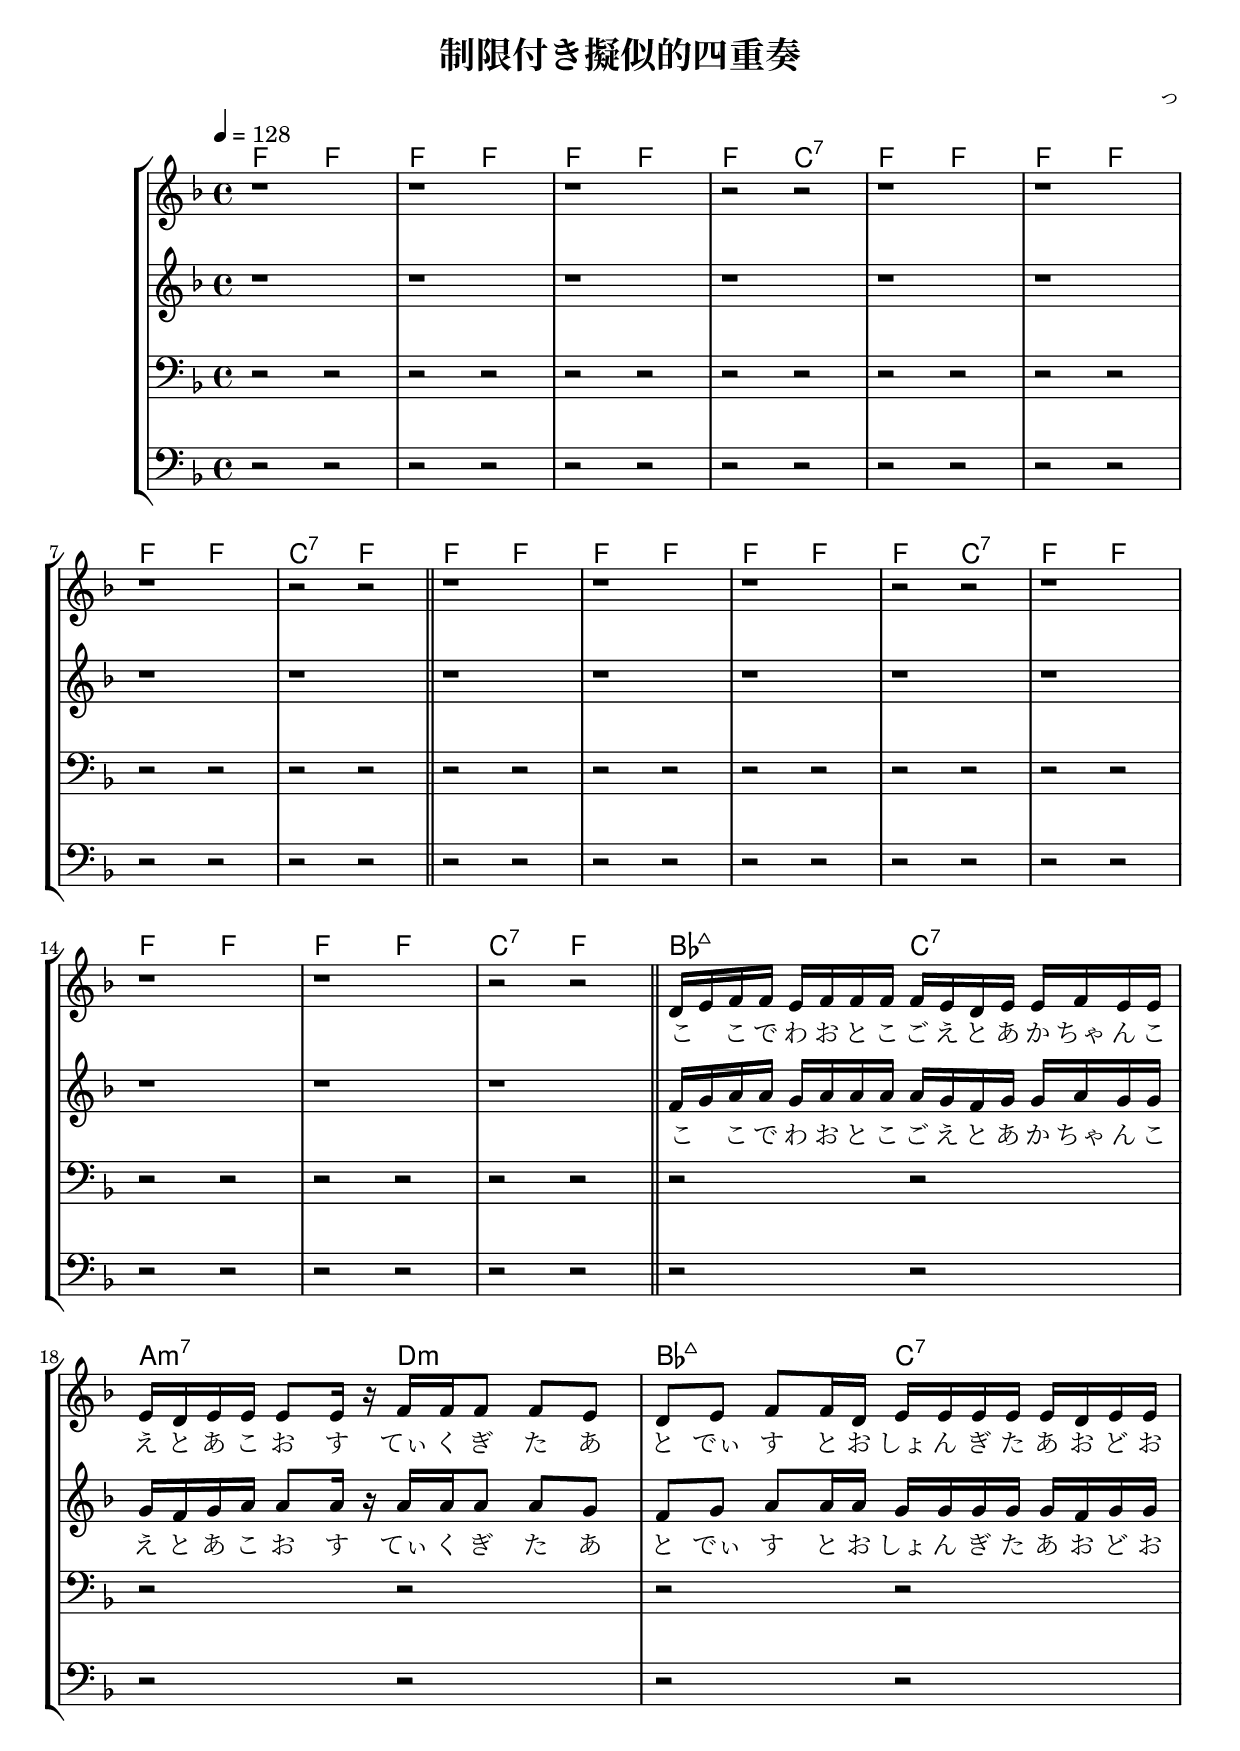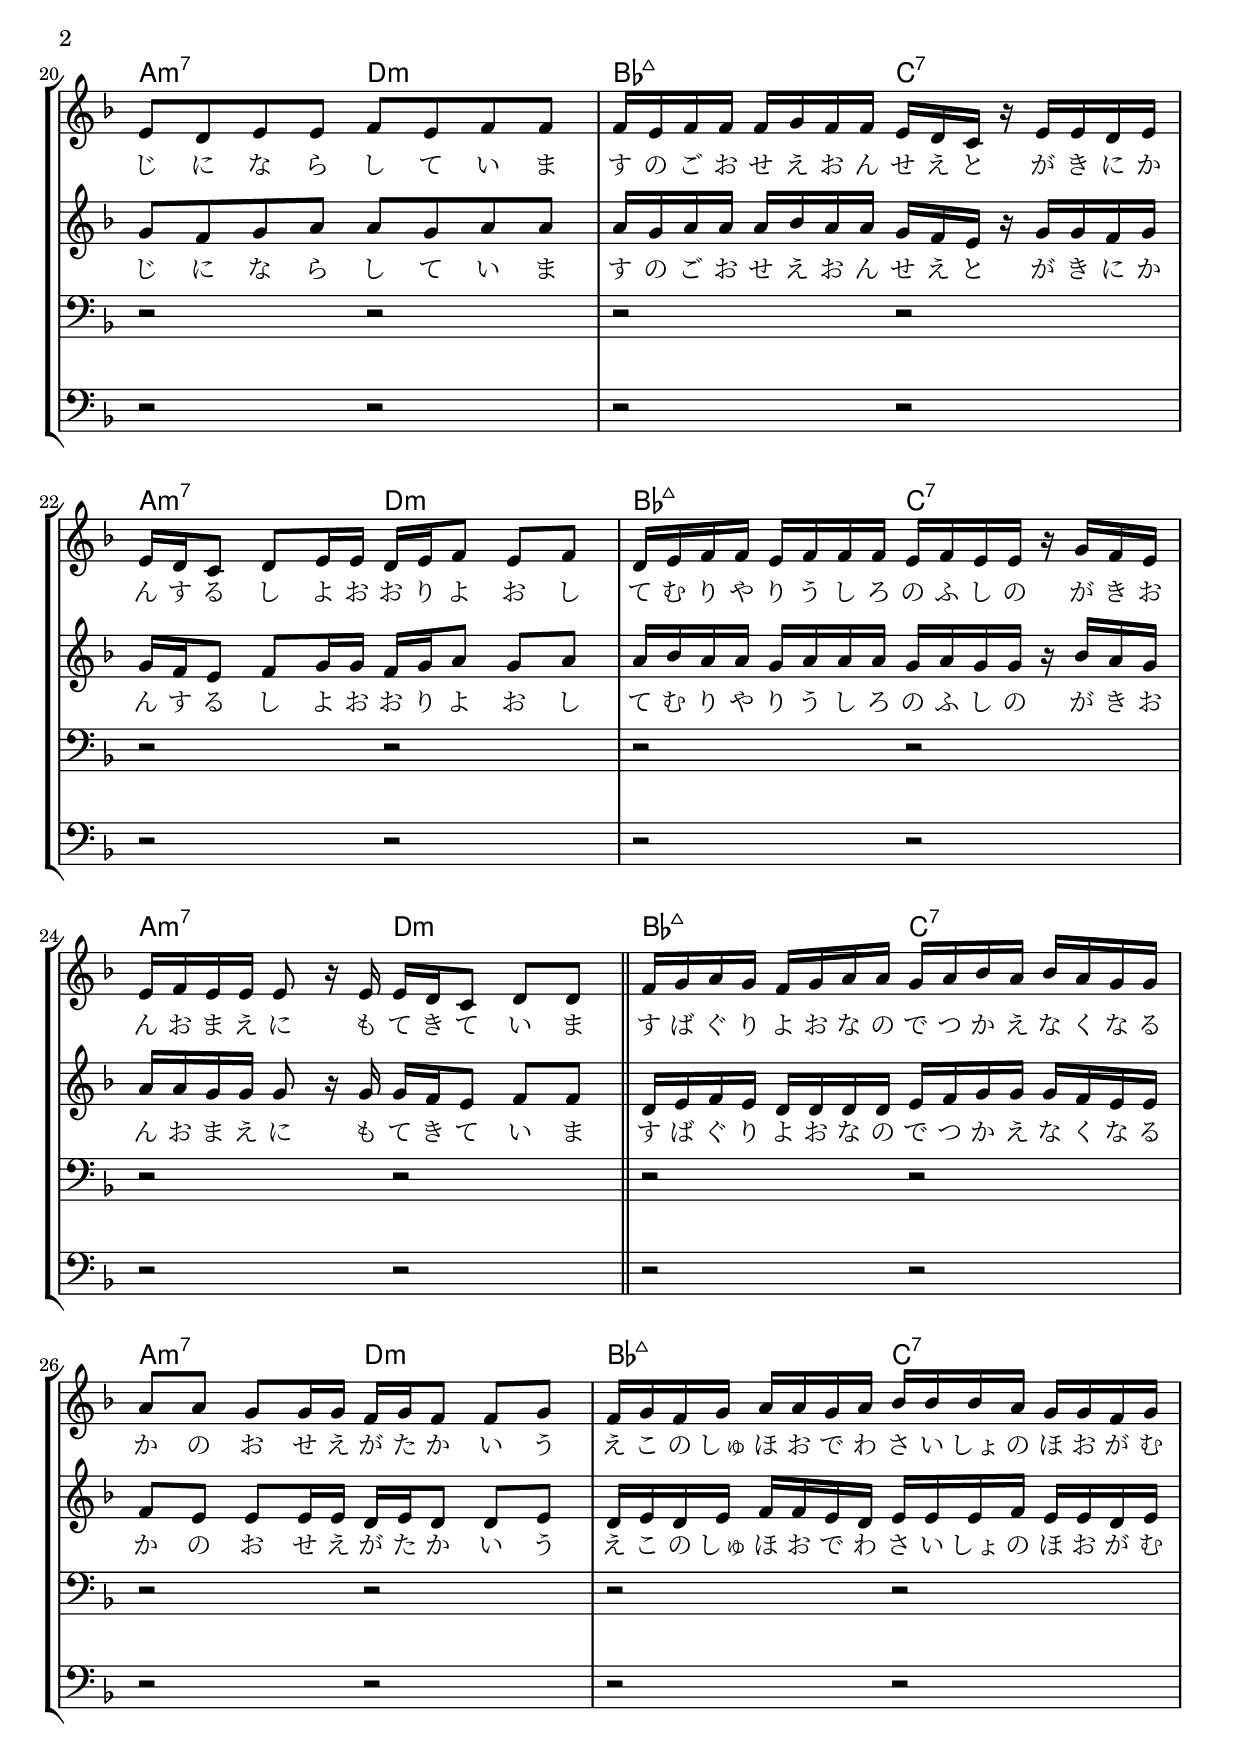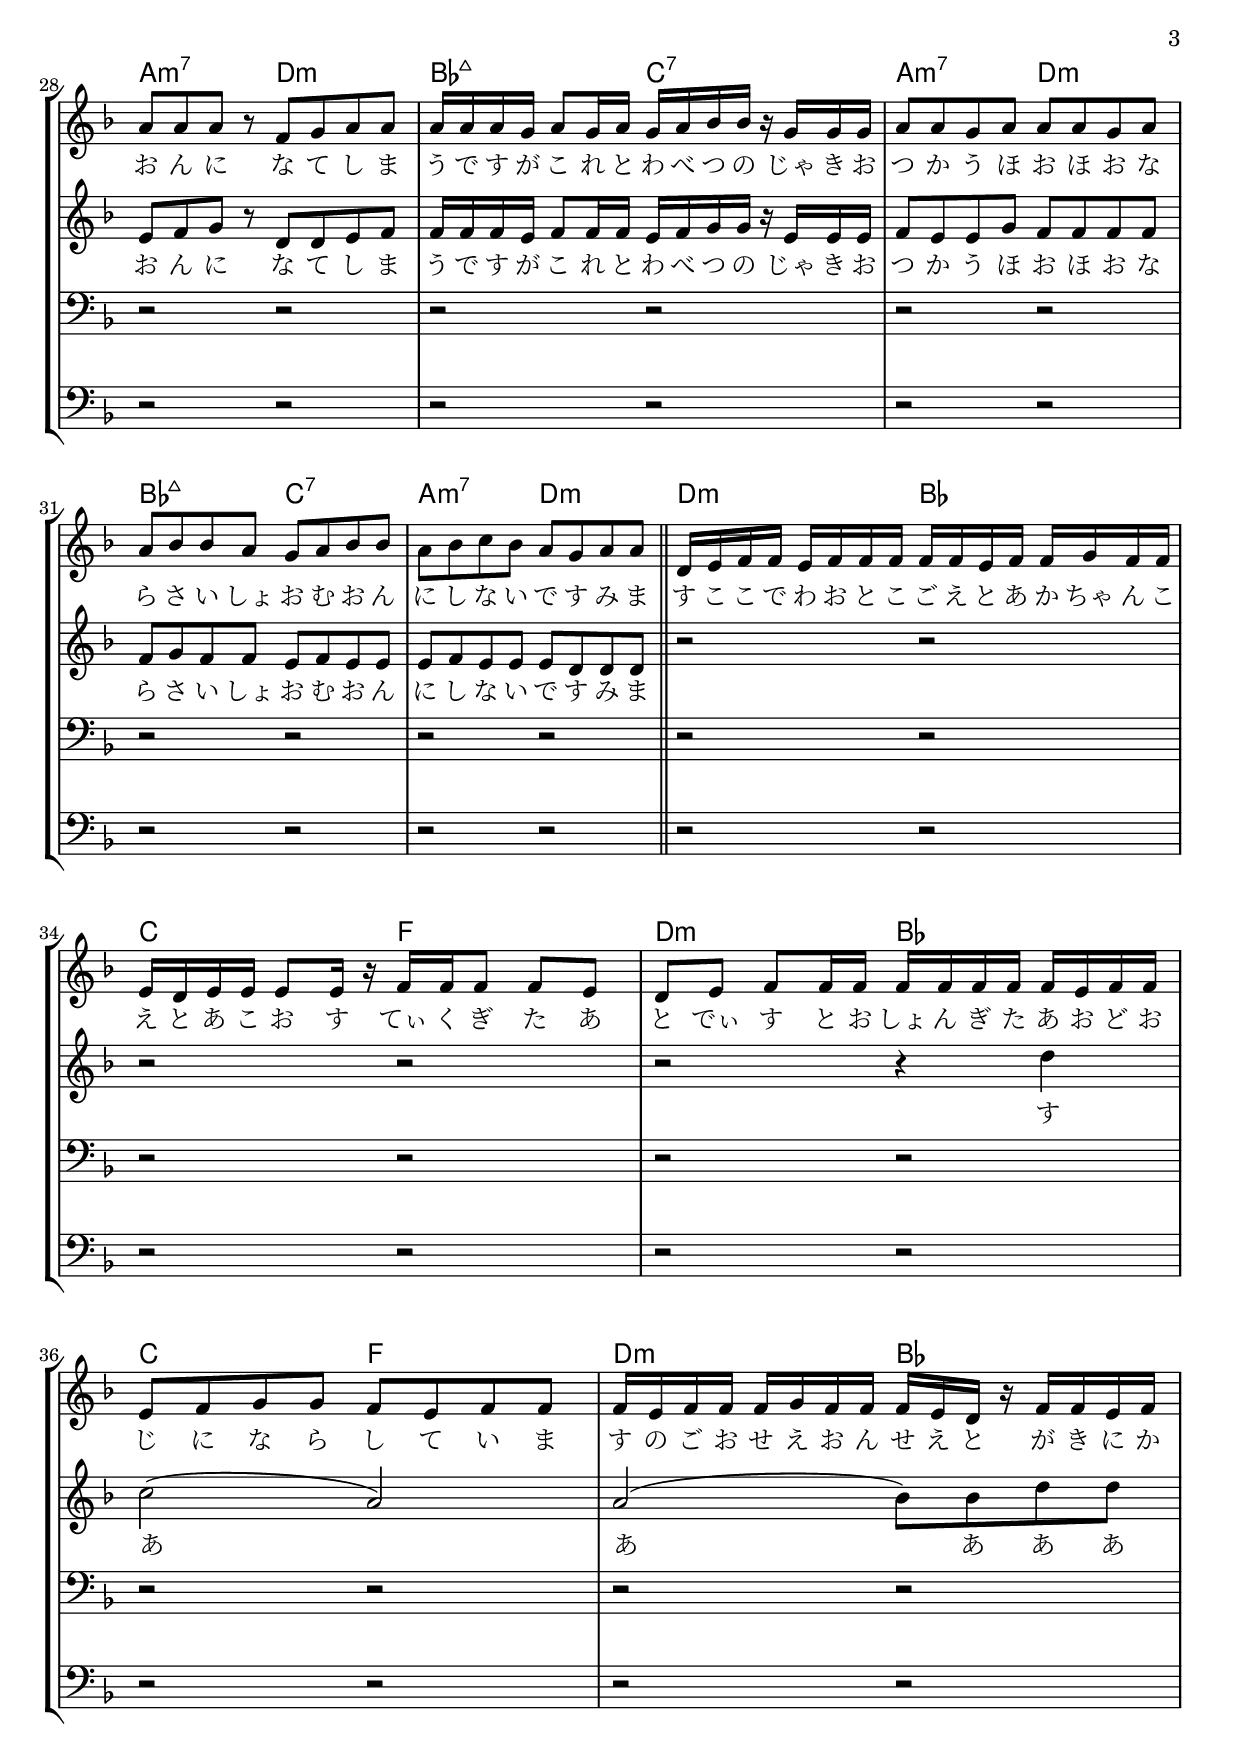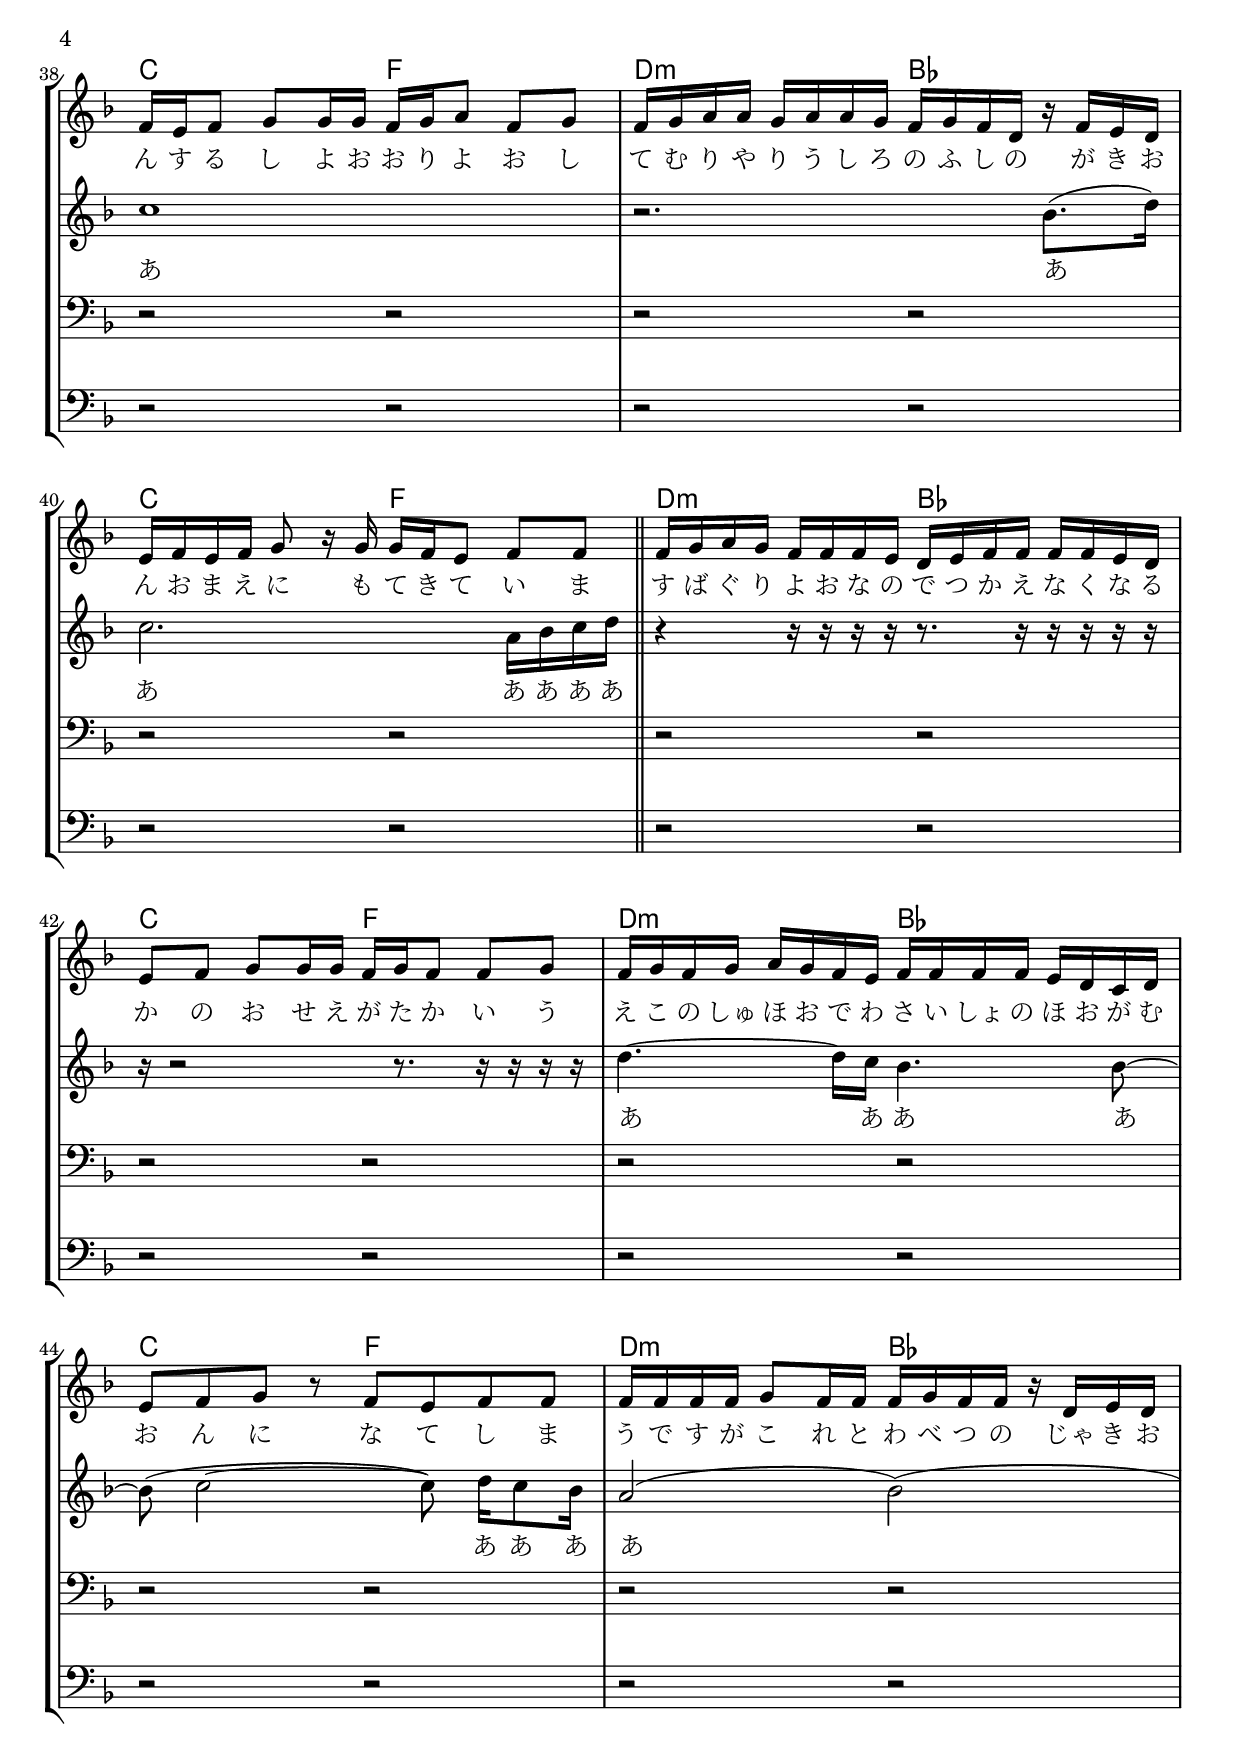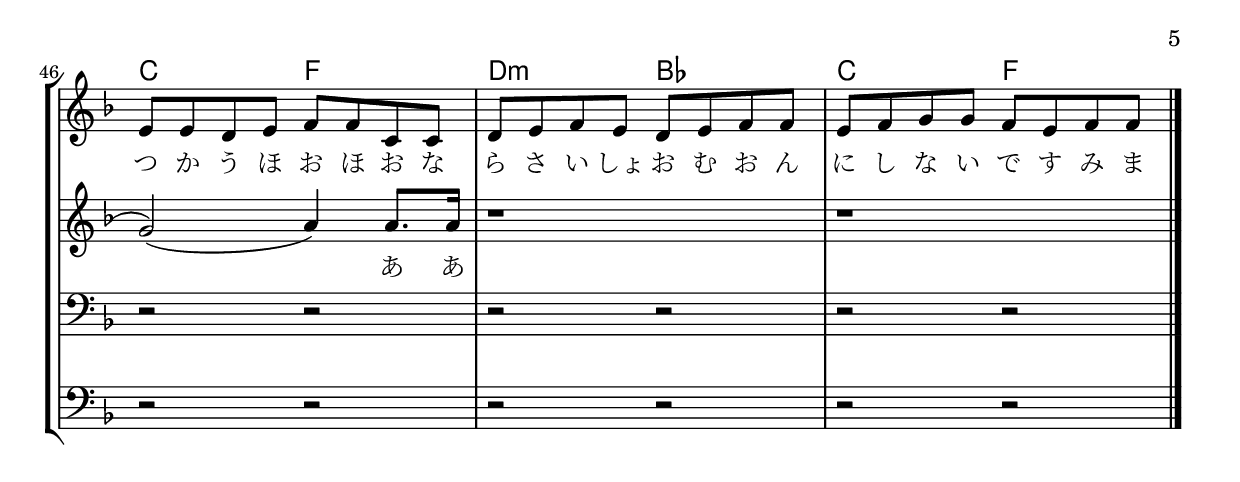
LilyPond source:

\version "2.12.1"

\header {
	title = \markup {制限付き擬似的四重奏}
	composer = \markup \center-column {っ}
}

harmony = \chordmode {
	f2 f f f f f f c:7 f f f f f f c:7 f 

	f f f f f f f c:7 f f f f f f c:7 f 

	bes:maj7 c:7 a:min7 d:m bes:maj7 c:7 a:min7 d:m bes:maj7 c:7 a:min7 d:m bes:maj7 c:7 a:min7 d:m 

	bes:maj7 c:7 a:min7 d:m bes:maj7 c:7 a:min7 d:m bes:maj7 c:7 a:min7 d:m bes:maj7 c:7 a:min7 d:m 

	d:m bes c f d:m bes c f d:m bes c f d:m bes c f 

	d:m bes c f d:m bes c f d:m bes c f d:m bes c f 
}

melody = {
	\set Staff.midiInstrument = #"fss0.35"
		\key f \major
	\tempo 4 = 128
r1~ 
	r1 
	 r1~ 
	r2  r2 
	r1~ 
	r1 
	 r1 
	r2  r2
	\set Staff.midiInstrument = #"fss0.35"
	r1~ 
	r1 
	 r1~ 
	r2  r2 
	r1~ 
	r1 
	 r1 
	r2  r2
	\set Staff.midiInstrument = #"mmi0.42"
	d'16  e'16  f'16  f'16  e'16  f'16  f'16  f'16  f'16  e'16  d'16  e'16  e'16  f'16  e'16  e'16 
	e'16  d'16  e'16  e'16  e'8  e'16  r16  f'16  f'16  f'8  f'8  e'8 
	d'8  e'8  f'8  f'16  d'16  e'16  e'16  e'16  e'16  e'16  d'16  e'16  e'16 
	e'8  d'8  e'8  e'8  f'8  e'8  f'8  f'8 
	f'16  e'16  f'16  f'16  f'16  g'16  f'16  f'16  e'16  d'16  c'16  r16  e'16  e'16  d'16  e'16 
	e'16  d'16  c'8  d'8  e'16  e'16  d'16  e'16  f'8  e'8  f'8 
	d'16  e'16  f'16  f'16  e'16  f'16  f'16  f'16  e'16  f'16  e'16  e'16  r16  g'16  f'16  e'16 
	e'16  f'16  e'16  e'16  e'8  r16  e'16  e'16  d'16  c'8  d'8  d'8
	\set Staff.midiInstrument = #"mmi0.34"
	f'16  g'16  a'16  g'16  f'16  g'16  a'16  a'16  g'16  a'16  bes'16  a'16  bes'16  a'16  g'16  g'16 
	a'8  a'8  g'8  g'16  g'16  f'16  g'16  f'8  f'8  g'8 
	f'16  g'16  f'16  g'16  a'16  a'16  g'16  a'16  bes'16  bes'16  bes'16  a'16  g'16  g'16  f'16  g'16 
	a'8  a'8  a'8  r8  f'8  g'8  a'8  a'8 
	a'16  a'16  a'16  g'16  a'8  g'16  a'16  g'16  a'16  bes'16  bes'16  r16  g'16  g'16  g'16 
	a'8  a'8  g'8  a'8  a'8  a'8  g'8  a'8 
	a'8  bes'8  bes'8  a'8  g'8  a'8  bes'8  bes'8 
	a'8  bes'8  c''8  bes'8  a'8  g'8  a'8  a'8
	\set Staff.midiInstrument = #"Acoustic Guitar (nylon)"
	d'16  e'16  f'16  f'16  e'16  f'16  f'16  f'16  f'16  f'16  e'16  f'16  f'16  g'16  f'16  f'16 
	e'16  d'16  e'16  e'16  e'8  e'16  r16  f'16  f'16  f'8  f'8  e'8 
	d'8  e'8  f'8  f'16  f'16  f'16  f'16  f'16  f'16  f'16  e'16  f'16  f'16 
	e'8  f'8  g'8  g'8  f'8  e'8  f'8  f'8 
	f'16  e'16  f'16  f'16  f'16  g'16  f'16  f'16  f'16  e'16  d'16  r16  f'16  f'16  e'16  f'16 
	f'16  e'16  f'8  g'8  g'16  g'16  f'16  g'16  a'8  f'8  g'8 
	f'16  g'16  a'16  a'16  g'16  a'16  a'16  g'16  f'16  g'16  f'16  d'16  r16  f'16  e'16  d'16 
	e'16  f'16  e'16  f'16  g'8  r16  g'16  g'16  f'16  e'8  f'8  f'8
	\set Staff.midiInstrument = #"Acoustic Guitar (nylon)"
	 f'16  g'16  a'16  g'16  f'16  f'16  f'16  e'16  d'16  e'16  f'16  f'16  f'16  f'16  e'16  d'16 
	e'8  f'8  g'8  g'16  g'16  f'16  g'16  f'8  f'8  g'8 
	f'16  g'16  f'16  g'16  a'16  g'16  f'16  e'16  f'16  f'16  f'16  f'16  e'16  d'16  c'16  d'16 
	e'8  f'8  g'8  r8  f'8  e'8  f'8  f'8 
	f'16  f'16  f'16  f'16  g'8  f'16  f'16  f'16  g'16  f'16  f'16  r16  d'16  e'16  d'16 
	e'8  e'8  d'8  e'8  f'8  f'8  c'8  c'8 
	d'8  e'8  f'8  e'8  d'8  e'8  f'8  f'8 
	e'8  f'8  g'8  g'8  f'8  e'8  f'8  f'8
	\bar "|."
}

words = \lyricmode {
	
	
	こ  こ  で  わ  お  と  こ  ご  え  と  あ  か  ちゃ  ん  こ  え  と  あ  こ  お  す  てぃ  く  ぎ  た  あ  と  でぃ  す  と  お  しょ  ん  ぎ  た  あ  お  ど  お  じ  に  な  ら  し  て  い  ま  す  の  ご  お  せ  え  お  ん  せ  え  と  が  き  に  か  ん  す  る  し  よ  お  お  り  よ  お  し  て  む  り  や  り  う  し  ろ  の  ふ  し  の  が  き  お  ん  お  ま  え  に  も  て  き  て  い  ま  す  
	ば  ぐ  り  よ  お  な  の  で  つ  か  え  な  く  な  る  か  の  お  せ  え  が  た  か  い  う  え  こ  の  しゅ  ほ  お  で  わ  さ  い  しょ  の  ほ  お  が  む  お  ん  に  な  て  し  ま  う  で  す  が  こ  れ  と  わ  べ  つ  の  じゃ  き  お  つ  か  う  ほ  お  ほ  お  な  ら  さ  い  しょ  お  む  お  ん  に  し  な  い  で  す  み  ま  す  
	こ  こ  で  わ  お  と  こ  ご  え  と  あ  か  ちゃ  ん  こ  え  と  あ  こ  お  す  てぃ  く  ぎ  た  あ  と  でぃ  す  と  お  しょ  ん  ぎ  た  あ  お  ど  お  じ  に  な  ら  し  て  い  ま  す  の  ご  お  せ  え  お  ん  せ  え  と  が  き  に  か  ん  す  る  し  よ  お  お  り  よ  お  し  て  む  り  や  り  う  し  ろ  の  ふ  し  の  が  き  お  ん  お  ま  え  に  も  て  き  て  い  ま  す  
	ば  ぐ  り  よ  お  な  の  で  つ  か  え  な  く  な  る  か  の  お  せ  え  が  た  か  い  う  え  こ  の  しゅ  ほ  お  で  わ  さ  い  しょ  の  ほ  お  が  む  お  ん  に  な  て  し  ま  う  で  す  が  こ  れ  と  わ  べ  つ  の  じゃ  き  お  つ  か  う  ほ  お  ほ  お  な  ら  さ  い  しょ  お  む  お  ん  に  し  な  い  で  す  み  ま  す  
}

secondmelody = {
	\set Staff.midiInstrument = #"fss0.35"
		\key f \major
	\tempo 4 = 128
r1~ 
	r1 
	 r1~ 
	r1 
	 r1~ 
	r1 
	 r1~ 
	r1
 	\set Staff.midiInstrument = #"fss0.35"
	r1~ 
	r1 
	 r1~ 
	r1 
	 r1~ 
	r1 
	 r1~ 
	r1
 	\set Staff.midiInstrument = #"fss0.23"
	f'16  g'16  a'16  a'16  g'16  a'16  a'16  a'16  a'16  g'16  f'16  g'16  g'16  a'16  g'16  g'16 
	g'16  f'16  g'16  a'16  a'8  a'16  r16  a'16  a'16  a'8  a'8  g'8 
	f'8  g'8  a'8  a'16  a'16  g'16  g'16  g'16  g'16  g'16  f'16  g'16  g'16 
	g'8  f'8  g'8  a'8  a'8  g'8  a'8  a'8 
	a'16  g'16  a'16  a'16  a'16  bes'16  a'16  a'16  g'16  f'16  e'16  r16  g'16  g'16  f'16  g'16 
	g'16  f'16  e'8  f'8  g'16  g'16  f'16  g'16  a'8  g'8  a'8 
	a'16  bes'16  a'16  a'16  g'16  a'16  a'16  a'16  g'16  a'16  g'16  g'16  r16  bes'16  a'16  g'16 
	a'16  a'16  g'16  g'16  g'8  r16  g'16  g'16  f'16  e'8  f'8  f'8
	\set Staff.midiInstrument = #"mmi0.34"
	d'16  e'16  f'16  e'16  d'16  d'16  d'16  d'16  e'16  f'16  g'16  g'16  g'16  f'16  e'16  e'16 
	f'8  e'8  e'8  e'16  e'16  d'16  e'16  d'8  d'8  e'8 
	d'16  e'16  d'16  e'16  f'16  f'16  e'16  d'16  e'16  e'16  e'16  f'16  e'16  e'16  d'16  e'16 
	e'8  f'8  g'8  r8  d'8  d'8  e'8  f'8 
	f'16  f'16  f'16  e'16  f'8  f'16  f'16  e'16  f'16  g'16  g'16  r16  e'16  e'16  e'16 
	f'8  e'8  e'8  g'8  f'8  f'8  f'8  f'8 
	f'8  g'8  f'8  f'8  e'8  f'8  e'8  e'8 
	e'8  f'8  e'8  e'8  e'8  d'8  d'8  d'8
	\set Staff.midiInstrument = #"Distorted Guitar"
	r2  r2 
	r2  r2 
	r2  r4  d''4 
	c''2  (a'2) 
	a'2  (bes'8)  bes'8  d''8  d''8 
	c''1 
	r2.  bes'8.  (d''16) 
	c''2.  	\set Staff.midiInstrument = #"Pad 1 (new age)"
	a'16  bes'16  c''16  d''16 
	r4~r16  r16  r16  r16  r8.  r16  r16  r16  r16  r16 
	r16  r2~r8.  r16  r16  r16  r16 
	d''4.  d''16  c''16  bes'4.  bes'8~ 
	bes'8  (c''2~c''8)  d''16  c''8  bes'16 
	a'2  (bes'2) 
	(g'2)  (a'4)  a'8.  a'16
	r1 r1 	\bar "|."
}

secondwords = \lyricmode {
	
	
	こ  こ  で  わ  お  と  こ  ご  え  と  あ  か  ちゃ  ん  こ  え  と  あ  こ  お  す  てぃ  く  ぎ  た  あ  と  でぃ  す  と  お  しょ  ん  ぎ  た  あ  お  ど  お  じ  に  な  ら  し  て  い  ま  す  の  ご  お  せ  え  お  ん  せ  え  と  が  き  に  か  ん  す  る  し  よ  お  お  り  よ  お  し  て  む  り  や  り  う  し  ろ  の  ふ  し  の  が  き  お  ん  お  ま  え  に  も  て  き  て  い  ま  す  
	ば  ぐ  り  よ  お  な  の  で  つ  か  え  な  く  な  る  か  の  お  せ  え  が  た  か  い  う  え  こ  の  しゅ  ほ  お  で  わ  さ  い  しょ  の  ほ  お  が  む  お  ん  に  な  て  し  ま  う  で  す  が  こ  れ  と  わ  べ  つ  の  じゃ  き  お  つ  か  う  ほ  お  ほ  お  な  ら  さ  い  しょ  お  む  お  ん  に  し  な  い  で  す  み  ま  す  
	あ  あ  あ  あ  あ  あ  あ  あ  あ  
	あ  あ  あ  あ  あ  あ  あ  あ  あ  あ  あ  あ  あ  あ  あ  
}

tempochange = {
	\tempo 4 = 128
	r1 | r1 | r1 | r1 | r1 | r1 | r1 | r1 \bar "||"
	\tempo 4 = 128
	r1 | r1 | r1 | r1 | r1 | r1 | r1 | r1 \bar "||"
	\tempo 4 = 128
	r1 | r1 | r1 | r1 | r1 | r1 | r1 | r1 \bar "||"
	\tempo 4 = 128
	r1 | r1 | r1 | r1 | r1 | r1 | r1 | r1 \bar "||"
	\tempo 4 = 128
	r1 | r1 | r1 | r1 | r1 | r1 | r1 | r1 \bar "||"
	\tempo 4 = 128
	r1 | r1 | r1 | r1 | r1 | r1 | r1 | r1 \bar "|."
}

mainacc = {
	\clef bass
	\set Staff.midiInstrument = #"Acoustic grand"
	\key f \major
	\tempo 4 = 128
	r2
	r2
	r2
	r2
	r2
	r2
	r2
	r2
	r2
	r2
	r2
	r2
	r2
	r2
	r2
	r2
	\bar "||"

	\set Staff.midiInstrument = #"Acoustic grand"
	r2
	r2
	r2
	r2
	r2
	r2
	r2
	r2
	r2
	r2
	r2
	r2
	r2
	r2
	r2
	r2
	\bar "||"

	\set Staff.midiInstrument = #"Acoustic grand"
	r2
	r2
	r2
	r2
	r2
	r2
	r2
	r2
	r2
	r2
	r2
	r2
	r2
	r2
	r2
	r2
	\bar "||"

	\set Staff.midiInstrument = #"Acoustic grand"
	r2
	r2
	r2
	r2
	r2
	r2
	r2
	r2
	r2
	r2
	r2
	r2
	r2
	r2
	r2
	r2
	\bar "||"

	\set Staff.midiInstrument = #"Acoustic grand"
	r2
	r2
	r2
	r2
	r2
	r2
	r2
	r2
	r2
	r2
	r2
	r2
	r2
	r2
	r2
	r2
	\bar "||"

	\set Staff.midiInstrument = #"Acoustic grand"
	r2
	r2
	r2
	r2
	r2
	r2
	r2
	r2
	r2
	r2
	r2
	r2
	r2
	r2
	r2
	r2
	\bar "|."
}

subacc = {
	\clef bass
	\set Staff.midiInstrument = #"Acoustic grand"
	\key f \major
	\tempo 4 = 128
	r2
	r2
	r2
	r2
	r2
	r2
	r2
	r2
	r2
	r2
	r2
	r2
	r2
	r2
	r2
	r2
	\bar "||"

	\set Staff.midiInstrument = #"Acoustic grand"
	r2
	r2
	r2
	r2
	r2
	r2
	r2
	r2
	r2
	r2
	r2
	r2
	r2
	r2
	r2
	r2
	\bar "||"

	\set Staff.midiInstrument = #"Acoustic grand"
	r2
	r2
	r2
	r2
	r2
	r2
	r2
	r2
	r2
	r2
	r2
	r2
	r2
	r2
	r2
	r2
	\bar "||"

	\set Staff.midiInstrument = #"Acoustic grand"
	r2
	r2
	r2
	r2
	r2
	r2
	r2
	r2
	r2
	r2
	r2
	r2
	r2
	r2
	r2
	r2
	\bar "||"

	\set Staff.midiInstrument = #"Acoustic grand"
	r2
	r2
	r2
	r2
	r2
	r2
	r2
	r2
	r2
	r2
	r2
	r2
	r2
	r2
	r2
	r2
	\bar "||"

	\set Staff.midiInstrument = #"Acoustic grand"
	r2
	r2
	r2
	r2
	r2
	r2
	r2
	r2
	r2
	r2
	r2
	r2
	r2
	r2
	r2
	r2
	\bar "|."
}

percA = {
	\drummode {
	r1 |r1 |r1 |r1 |r1 |r1 |r1 |r1 \bar "||"
	r1 |r1 |r1 |r1 |r1 |r1 |r1 |r1 \bar "||"
	r1 |r1 |r1 |r1 |r1 |r1 |r1 |r1 \bar "||"
	r1 |r1 |r1 |r1 |r1 |r1 |r1 |r1 \bar "||"
	r2 hho2  |r2 hho2  |r2 hho2  |r2 hho2  |r2 hho2  |r2 hho2  |r2 hho2  |r2 hho2  \bar "||"
	r1  |hh4 hh4 hh4 hh4  |r1  |hh4 hh4 hh4 hh4  |r1  |hh4 hh4 hh4 hh4  |r1  |hh4 hh4 hh2  \bar "|."
	}
}

percB = {
	\drummode {
	r1 |r1 |r1 |r1 |r1 |r1 |r1 |r1 \bar "||"
	r1 |r1 |r1 |r1 |r1 |r1 |r1 |r1 \bar "||"
	r1 |r1 |r1 |r1 |r1 |r1 |r1 |r1 \bar "||"
	r1 |r1 |r1 |r1 |r1 |r1 |r1 |r1 \bar "||"
	r8 hh16 hh16 hh8 hh16 hh8. hh16 hh16 hh8 hh16 hh16  |hh8 hh16 hh16 hh8 hh16 hh8. hh16 hh16 hh8 hh8  |hh8 hh16 hh16 hh8 hh16 hh8. hh16 hh16 hh8 hh16 hh16  |hh8 hh16 hh16 hh8 hh16 hh8. hh16 hh16 hh8 hh8  |r8 hh16 hh16 hh8 hh16 hh8. hh16 hh16 hh8 hh16 hh16  |hh8 hh16 hh16 hh8 hh16 hh8. hh16 hh16 hh8 hh8  |hh8 hh16 hh16 hh8 hh16 hh8. hh16 hh16 hh8 hh16 hh16  |hh8 hh16 hh16 hh8 hh16 hh8 hh4. r16  \bar "||"
	sn4 sn4 sn4 sn4  |r4 sn2 sn8. sn16  |sn4 sn4 sn4 sn4  |r4 sn2 sn8. sn16  |sn4 sn4 sn4 sn4  |r4 sn2 sn8. sn16  |sn4 sn4 sn4 sn4  |r4 sn4 r16 sn16 sn16 sn16 sn16 sn16 sn16 sn16  \bar "|."
	}
}

percC = {
	\drummode {
	r1 |r1 |r1 |r1 |r1 |r1 |r1 |r1 \bar "||"
	r1 |r1 |r1 |r1 |r1 |r1 |r1 |r1 \bar "||"
	r1 |r1 |r1 |r1 |r1 |r1 |r1 |r1 \bar "||"
	r1 |r1 |r1 |r1 |r1 |r1 |r1 |r1 \bar "||"
	r4 sn2 sn4  |r4 sn2 sn4  |r4 sn2 sn4  |r4 sn2 sn4  |r4 sn2 sn4  |r4 sn2 sn4  |r4 sn2 sn4  |r4 sn4. sn16 sn8 sn16 sn16 sn16  \bar "||"
	bd16 bd16 bd16 bd16 bd16 bd16 bd16 bd16 bd16 bd16 bd16 bd16 bd16 bd16 bd16 bd16  |bd8 bd8 bd8 bd8 bd8 bd8 bd8 bd8  |bd16 bd16 bd16 bd16 bd16 bd16 bd16 bd16 bd16 bd16 bd16 bd16 bd16 bd16 bd16 bd16  |bd8 bd8 bd8 bd8 bd8 bd8 bd8 bd8  |bd16 bd16 bd16 bd16 bd16 bd16 bd16 bd16 bd16 bd16 bd16 bd16 bd16 bd16 bd16 bd16  |bd8 bd8 bd8 bd8 bd8 bd8 bd8 bd8  |bd16 bd16 bd16 bd16 bd16 bd16 bd16 bd16 bd16 bd16 bd16 bd16 bd16 bd16 bd16 bd16  |bd8 bd8 bd8 bd8 bd8 bd8 bd8 bd8  \bar "|."
	}
}

percD = {
	\drummode {
	r1 |r1 |r1 |r1 |r1 |r1 |r1 |r1 \bar "||"
	r1 |r1 |r1 |r1 |r1 |r1 |r1 |r1 \bar "||"
	r1 |r1 |r1 |r1 |r1 |r1 |r1 |r1 \bar "||"
	r1 |r1 |r1 |r1 |r1 |r1 |r1 |r1 \bar "||"
	bd8 bd4 bd4 r16 bd8. bd8  |bd8 bd4 bd4 r16 bd8. bd8  |bd8 bd4 bd4 r16 bd8. bd8  |bd8 bd4 bd4 r16 bd8. bd8  |bd8 bd4 bd4 r16 bd8. bd8  |bd8 bd4 bd4 r16 bd8. bd8  |bd8 bd4 bd4 r16 bd8. bd8  |bd4. bd8. bd4. r16  \bar "||"
	r1  |r8 hho4 hho4 hho4 hho8  |r1  |r8 hho4 hho4 hho4 hho8  |r1  |r8 hho4 hho4 hho4 hho8  |r1  |r8 hho4 hho2 r8  \bar "|."
	}
}

percE = {
	\drummode {
	r1 |r1 |r1 |r1 |r1 |r1 |r1 |r1 \bar "||"
	r1 |r1 |r1 |r1 |r1 |r1 |r1 |r1 \bar "||"
	r1 |r1 |r1 |r1 |r1 |r1 |r1 |r1 \bar "||"
	r1 |r1 |r1 |r1 |r1 |r1 |r1 |r1 \bar "||"
	cymc1  |r1 |r1 |r1 |cymc1  |r1 |r1 |r2. cymc4  \bar "||"
	cymc4 cymc4 cymc4 cymc4  |r1 |cymc4 cymc4 cymc4 cymc4  |r1 |cymc4 cymc4 cymc4 cymc4  |r1 |cymc4 cymc4 cymc4 cymc4  |r1 \bar "|."
	}
}

percF = {
	\drummode {
	r1 | r1 | r1 | r1 | r1 | r1 | r1 | r1 \bar "||"
	r1 | r1 | r1 | r1 | r1 | r1 | r1 | r1 \bar "||"
	r1 | r1 | r1 | r1 | r1 | r1 | r1 | r1 \bar "||"
	r1 | r1 | r1 | r1 | r1 | r1 | r1 | r1 \bar "||"
	r1 | r1 | r1 | r1 | r1 | r1 | r1 | r1 \bar "||"
	r8 tommh2 tommh8. tommh16 tommh8  |r1 |r8 tommh2 tommh8. tommh16 tommh8  |r1 |r8 tommh2 tommh8. tommh16 tommh8  |r1 |r8 tommh2 tommh8. tommh16 tommh8  |r1 \bar "|."
	}
}

percG = {
	\drummode {
	r1 | r1 | r1 | r1 | r1 | r1 | r1 | r1 \bar "||"
	r1 | r1 | r1 | r1 | r1 | r1 | r1 | r1 \bar "||"
	r1 | r1 | r1 | r1 | r1 | r1 | r1 | r1 \bar "||"
	r1 | r1 | r1 | r1 | r1 | r1 | r1 | r1 \bar "||"
	r1 | r1 | r1 | r1 | r1 | r1 | r1 | r1 \bar "||"
	r4. toml16 toml2 toml16  |r1 |r4. toml16 toml2 toml16  |r1 |r4. toml16 toml2 toml16  |r1 |r4. toml16 toml2 toml16  |r1 \bar "|."
	}
}

\score {
	<<
		\new StaffGroup <<
			\new ChordNames {\harmony}
			\new Voice = "melody" {\melody}
			\new Lyrics \lyricsto "melody" \words
			\new Voice = "secondmelody" {\secondmelody}
			\new Lyrics \lyricsto "secondmelody" \secondwords
			\new Staff = "mainacc" {\mainacc}
			\new Staff = "subacc" {\subacc}
		>>
	>>
	\layout { }
}
